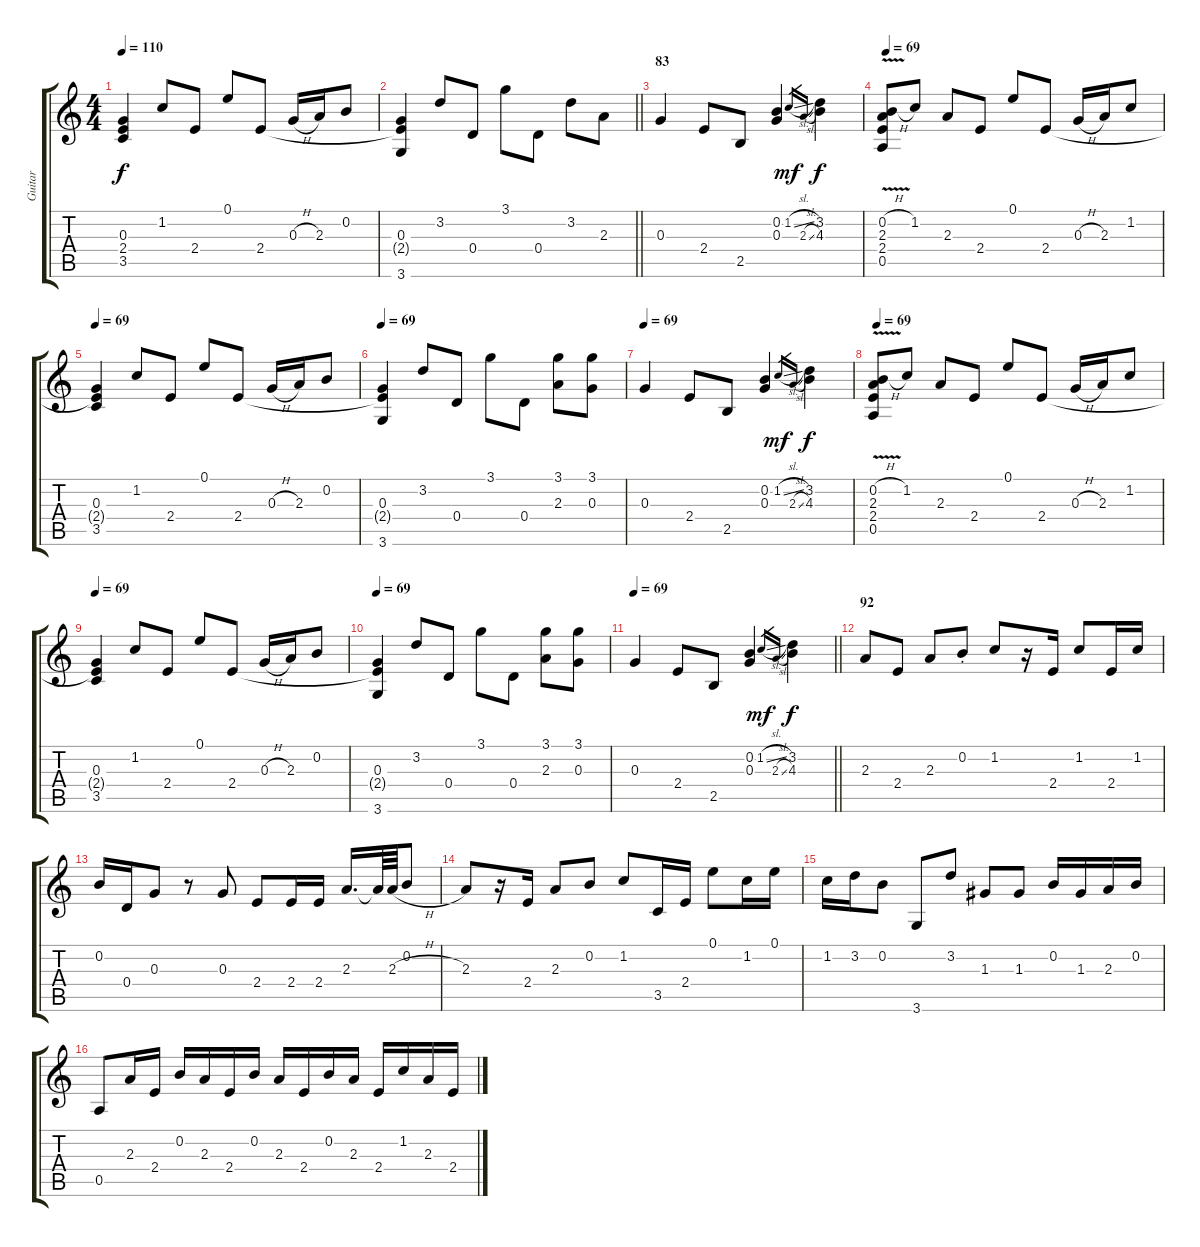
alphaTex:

\track ("Guitar" "Guitar") {instrument acousticguitarsteel}
\staff {score tabs}
\tuning (E4 B3 G3 D3 A2 E2) {hide}
\ts (4 4)
\tempo 110
\clef g2
\ks c
(0.3 2.4{t} 3.5).4{dy f} 1.2.8 2.4.8 0.1.8 2.4.8 0.3{h}.16 2.3.16 0.2.8 |
\barLineRight lightlight
(0.3 2.4{t} 3.6).4 3.2.8 0.4.8 3.1.8 0.4.8 3.2.8 2.3.8 |
\section ("" "83")
0.3.4 2.4.8 2.5.8 (0.2 0.3).4 1.2{sl}.16{gr dy mf} 2.3{sl}.16{gr} (3.2 4.3).4{dy f} |
\tempo 69
(0.2{h} 2.3{v} 2.4{v} 0.5).8 1.2.8 2.3.8 2.4.8 0.1.8 2.4.8 0.3{h}.16 2.3.16 1.2.8 |
\tempo 69
(0.3 2.4{t} 3.5).4 1.2.8 2.4.8 0.1.8 2.4.8 0.3{h}.16 2.3.16 0.2.8 |
\tempo 69
(0.3 2.4{t} 3.6).4 3.2.8 0.4.8 3.1.8 0.4.8 (3.1 2.3).8 (3.1 0.3).8 |
\tempo 69
0.3.4 2.4.8 2.5.8 (0.2 0.3).4 1.2{sl}.16{gr dy mf} 2.3{sl}.16{gr} (3.2 4.3).4{dy f} |
\tempo 69
(0.2{h} 2.3{v} 2.4{v} 0.5).8 1.2.8 2.3.8 2.4.8 0.1.8 2.4.8 0.3{h}.16 2.3.16 1.2.8 |
\tempo 69
(0.3 2.4{t} 3.5).4 1.2.8 2.4.8 0.1.8 2.4.8 0.3{h}.16 2.3.16 0.2.8 |
\tempo 69
(0.3 2.4{t} 3.6).4 3.2.8 0.4.8 3.1.8 0.4.8 (3.1 2.3).8 (3.1 0.3).8 |
\tempo 69
\barLineRight lightlight
0.3.4 2.4.8 2.5.8 (0.2 0.3).4 1.2{sl}.16{gr dy mf} 2.3{sl}.16{gr} (3.2 4.3).4{dy f} |
\section ("" "92")
2.3.8 2.4.8 2.3.8 0.2{st}.8 1.2.8 r.16 2.4.16 1.2.8 2.4.16 1.2.16 |
0.2.16 0.4.16 0.3.8 r.8 0.3.8 2.4.8 2.4.16 2.4.16 2.3.16{d} 2.3{t}.64 2.3{h}.64 0.2.8 |
2.3.8 r.16 2.4.16 2.3.8 0.2.8 1.2.8 3.5.16 2.4.16 0.1.8 1.2.16 0.1.16 |
1.2.16 3.2.16 0.2.8 3.6.8 3.2.8 1.3.8 1.3.8 0.2.16 1.3.16 2.3.16 0.2.16 |
0.5.8 2.3.16 2.4.16 0.2.16 2.3.16 2.4.16 0.2.16 2.3.16 2.4.16 0.2.16 2.3.16 2.4.16 1.2.16 2.3.16 2.4.16
